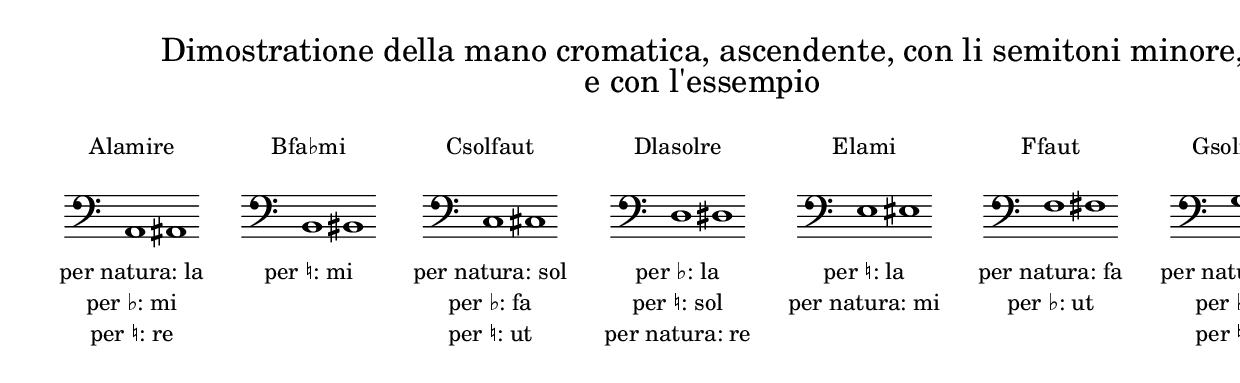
\version "2.22.2"

% Auto generated file

\header {
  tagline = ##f
}

dot = {
   \once \override Script.add-stem-support = ##f
   \once \override Script.toward-stem-shift = 0
   \once \override Script.skyline-horizontal-padding = 0
   \once \override Script.direction = 1
   \once \override Script.font-size = 1
}

\markup {
  \center-column {
    \line {
      \center-align
      \fontsize#3 { \concat { \normal-text "Dimostratione della mano cromatica, ascendente, con li semitoni minore,"} }
    }\line {
      \center-align
      \fontsize#3 { \concat { \normal-text "e con l'essempio"} }
    }
    \null
    \line {
      \center-column {
        \line {
          \left-align {  \normal-text "Alamire" }
        }

        \null
        \line {
          \score {
            <<
              \new Staff \with { instrumentName = ""} {
                \override Staff.TimeSignature.stencil = ##f
                \override Staff.NoteHead.style = #'baroque
                \accidentalStyle Score.forget
                \cadenzaOn
                \clef "bass"
                \key c #`((0 . ,NATURAL) (1 . ,NATURAL) (2 . ,NATURAL)
                          (3 . ,NATURAL) (4 . ,NATURAL) (5 . ,NATURAL)
                          (6 . ,NATURAL))  a,1  ais,1 
                \cadenzaOff
              }
            >>
            \layout {
              \context {
                \Score
                \override SpacingSpanner.common-shortest-duration = #(ly:make-moment 1)
              }
            }
          }
        }
        \null
        \line {
          \left-align {  \normal-text "per natura: la" }
        }
        \line {
          \left-align {  \normal-text "per ♭: mi" }
        }
        \line {
          \left-align {  \normal-text "per ♮: re" }
        }

      }
      \hspace #3 
      \center-column {
        \line {
          \left-align {  \normal-text "Bfa♭mi" }
        }

        \null
        \line {
          \score {
            <<
              \new Staff \with { instrumentName = ""} {
                \override Staff.TimeSignature.stencil = ##f
                \override Staff.NoteHead.style = #'baroque
                \accidentalStyle Score.forget
                \cadenzaOn
                \clef "bass"
                \key c #`((0 . ,NATURAL) (1 . ,NATURAL) (2 . ,NATURAL)
                          (3 . ,NATURAL) (4 . ,NATURAL) (5 . ,NATURAL)
                          (6 . ,NATURAL))  b,1  bis,1 
                \cadenzaOff
              }
            >>
            \layout {
              \context {
                \Score
                \override SpacingSpanner.common-shortest-duration = #(ly:make-moment 1)
              }
            }
          }
        }
        \null
        \line {
          \left-align {  \normal-text "per ♮: mi" }
        }

      }
      \hspace #3 
      \center-column {
        \line {
          \left-align {  \normal-text "Csolfaut" }
        }

        \null
        \line {
          \score {
            <<
              \new Staff \with { instrumentName = ""} {
                \override Staff.TimeSignature.stencil = ##f
                \override Staff.NoteHead.style = #'baroque
                \accidentalStyle Score.forget
                \cadenzaOn
                \clef "bass"
                \key c #`((0 . ,NATURAL) (1 . ,NATURAL) (2 . ,NATURAL)
                          (3 . ,NATURAL) (4 . ,NATURAL) (5 . ,NATURAL)
                          (6 . ,NATURAL))  c1  cis1 
                \cadenzaOff
              }
            >>
            \layout {
              \context {
                \Score
                \override SpacingSpanner.common-shortest-duration = #(ly:make-moment 1)
              }
            }
          }
        }
        \null
        \line {
          \left-align {  \normal-text "per natura: sol" }
        }
        \line {
          \left-align {  \normal-text "per ♭: fa" }
        }
        \line {
          \left-align {  \normal-text "per ♮: ut" }
        }

      }
      \hspace #3 
      \center-column {
        \line {
          \left-align {  \normal-text "Dlasolre" }
        }

        \null
        \line {
          \score {
            <<
              \new Staff \with { instrumentName = ""} {
                \override Staff.TimeSignature.stencil = ##f
                \override Staff.NoteHead.style = #'baroque
                \accidentalStyle Score.forget
                \cadenzaOn
                \clef "bass"
                \key c #`((0 . ,NATURAL) (1 . ,NATURAL) (2 . ,NATURAL)
                          (3 . ,NATURAL) (4 . ,NATURAL) (5 . ,NATURAL)
                          (6 . ,NATURAL))  d1  dis1 
                \cadenzaOff
              }
            >>
            \layout {
              \context {
                \Score
                \override SpacingSpanner.common-shortest-duration = #(ly:make-moment 1)
              }
            }
          }
        }
        \null
        \line {
          \left-align {  \normal-text "per ♭: la" }
        }
        \line {
          \left-align {  \normal-text "per ♮: sol" }
        }
        \line {
          \left-align {  \normal-text "per natura: re" }
        }

      }
      \hspace #3 
      \center-column {
        \line {
          \left-align {  \normal-text "Elami" }
        }

        \null
        \line {
          \score {
            <<
              \new Staff \with { instrumentName = ""} {
                \override Staff.TimeSignature.stencil = ##f
                \override Staff.NoteHead.style = #'baroque
                \accidentalStyle Score.forget
                \cadenzaOn
                \clef "bass"
                \key c #`((0 . ,NATURAL) (1 . ,NATURAL) (2 . ,NATURAL)
                          (3 . ,NATURAL) (4 . ,NATURAL) (5 . ,NATURAL)
                          (6 . ,NATURAL))  e1  eis1 
                \cadenzaOff
              }
            >>
            \layout {
              \context {
                \Score
                \override SpacingSpanner.common-shortest-duration = #(ly:make-moment 1)
              }
            }
          }
        }
        \null
        \line {
          \left-align {  \normal-text "per ♮: la" }
        }
        \line {
          \left-align {  \normal-text "per natura: mi" }
        }

      }
      \hspace #3 
      \center-column {
        \line {
          \left-align {  \normal-text "Ffaut" }
        }

        \null
        \line {
          \score {
            <<
              \new Staff \with { instrumentName = ""} {
                \override Staff.TimeSignature.stencil = ##f
                \override Staff.NoteHead.style = #'baroque
                \accidentalStyle Score.forget
                \cadenzaOn
                \clef "bass"
                \key c #`((0 . ,NATURAL) (1 . ,NATURAL) (2 . ,NATURAL)
                          (3 . ,NATURAL) (4 . ,NATURAL) (5 . ,NATURAL)
                          (6 . ,NATURAL))  f1  fis1 
                \cadenzaOff
              }
            >>
            \layout {
              \context {
                \Score
                \override SpacingSpanner.common-shortest-duration = #(ly:make-moment 1)
              }
            }
          }
        }
        \null
        \line {
          \left-align {  \normal-text "per natura: fa" }
        }
        \line {
          \left-align {  \normal-text "per ♭: ut" }
        }

      }
      \hspace #3 
      \center-column {
        \line {
          \left-align {  \normal-text "Gsolreut" }
        }

        \null
        \line {
          \score {
            <<
              \new Staff \with { instrumentName = ""} {
                \override Staff.TimeSignature.stencil = ##f
                \override Staff.NoteHead.style = #'baroque
                \accidentalStyle Score.forget
                \cadenzaOn
                \clef "bass"
                \key c #`((0 . ,NATURAL) (1 . ,NATURAL) (2 . ,NATURAL)
                          (3 . ,NATURAL) (4 . ,NATURAL) (5 . ,NATURAL)
                          (6 . ,NATURAL))  g1  gis1 
                \cadenzaOff
              }
            >>
            \layout {
              \context {
                \Score
                \override SpacingSpanner.common-shortest-duration = #(ly:make-moment 1)
              }
            }
          }
        }
        \null
        \line {
          \left-align {  \normal-text "per natura: sol" }
        }
        \line {
          \left-align {  \normal-text "per ♭: re" }
        }
        \line {
          \left-align {  \normal-text "per ♮: ut" }
        }

      }
      \hspace #3 

    }
  }
}